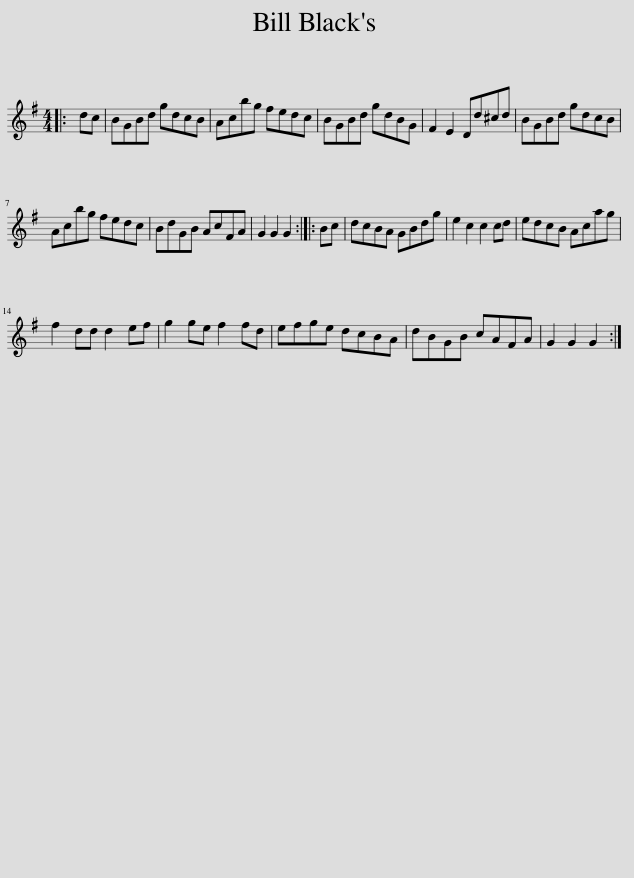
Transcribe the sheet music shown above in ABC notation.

X:1
L:1/8
M:4/4
I:linebreak $
K:G
V:1 treble
V:1
|: dc | BGBd gdcB | Acbg fedc | BGBd gdBG | F2 E2 Dd^cd | %5
 BGBd gdcB |$ Acbg fedc | BdGB AcFA | G2 G2 G2 :: Bc | %10
 dcBA GBdg | e2 c2 c2 cd | edcB Acag |$ f2 dd d2 ef | g2 ge f2 fd | %15
 efge dcBA | dBGB cAFA | G2 G2 G2 :| %18
